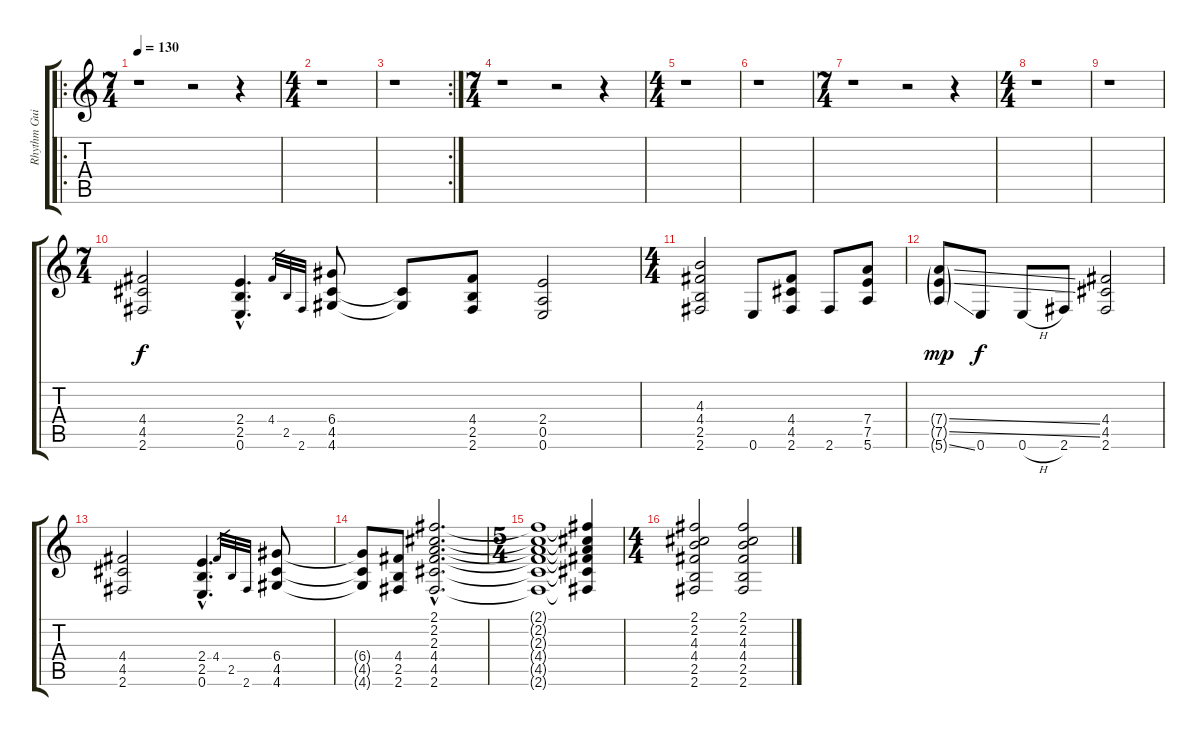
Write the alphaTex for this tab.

\track ("Rhythm Guitar (Nashville Tuning)" "Rhythm Gui") {instrument acousticguitarsteel}
\staff {score tabs}
\tuning (E4 B3 G3 D3 A2 E2) {hide}
\ro
\ts (7 4)
\tempo 130
\clef g2
\ks c
r.1{dy f} r.2 r.4 |
\ts (4 4)
r.1 |
\rc 2
r.1 |
\ts (7 4)
r.1 r.2 r.4 |
\ts (4 4)
r.1 |
r.1 |
\ts (7 4)
r.1 r.2 r.4 |
\ts (4 4)
r.1 |
r.1 |
\ts (7 4)
(4.4 4.5 2.6).2 (2.4{hac} 2.5{hac} 0.6{hac}).4{d} 4.4.32{gr} 2.5.32{gr} 2.6.32{gr} (6.4 4.5 4.6).8 (4.5{t} 4.6{t}).8 (4.4 2.5 2.6).8 (2.4 0.5 0.6).2 |
\ts (4 4)
(4.3 4.4 2.5 2.6).2 0.6.8 (4.4 4.5 2.6).8 2.6.8 (7.4 7.5 5.6).8 |
(7.4{ss g} 7.5{ss g} 5.6{ss g}).8{dy mp} 0.6.8{dy f} 0.6{h}.8 2.6.8 (4.4 4.5 2.6).2 |
(4.4 4.5 2.6).2 (2.4{hac} 2.5{hac} 0.6{hac}).4{d} 4.4.32{gr} 2.5.32{gr} 2.6.32{gr} (6.4 4.5 4.6).8 |
(6.4{t} 4.5{t} 4.6{t}).8 (4.4 2.5 2.6).8 (2.1{hac} 2.2{hac} 2.3{hac} 4.4{hac} 4.5{hac} 2.6{hac}).2{d} |
\ts (5 4)
(2.1{t} 2.2{t} 2.3{t} 4.4{t} 4.5{t} 2.6{t}).1 (2.1{t} 2.2{t} 2.3{t} 4.4{t} 4.5{t} 2.6{t}).4 |
\ts (4 4)
(2.1 2.2 4.3 4.4 2.5 2.6).2 (2.1 2.2 4.3 4.4 2.5 2.6).2
